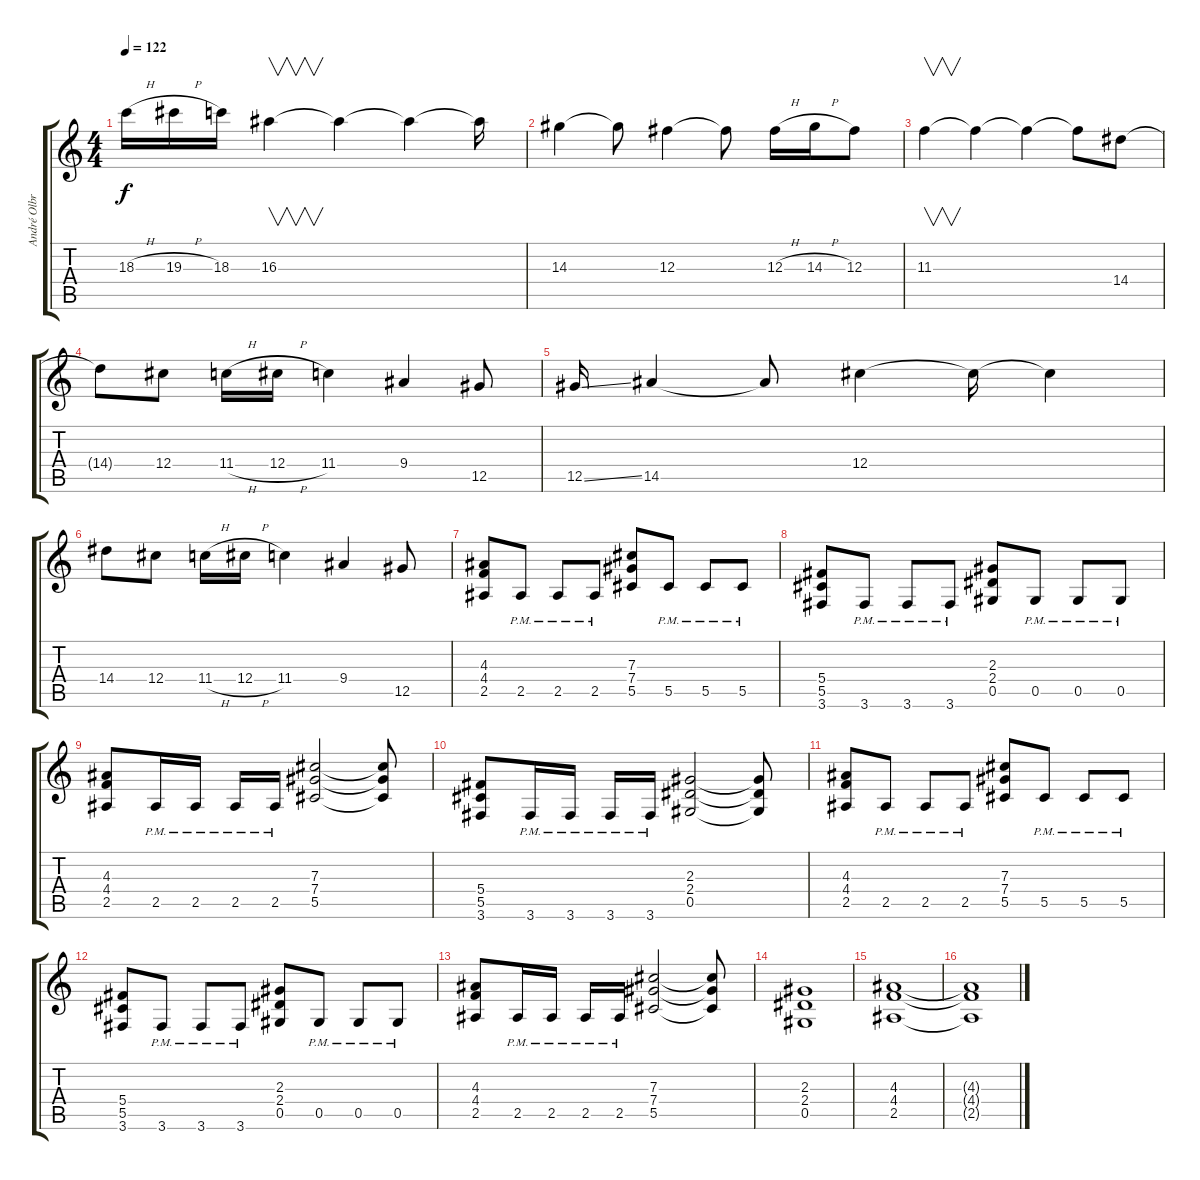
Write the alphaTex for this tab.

\track ("André Olbrich" "André Olbr") {instrument distortionguitar}
\staff {score tabs}
\tuning (Eb4 Bb3 Gb3 Db3 Ab2 Eb2) {hide}
\ts (4 4)
\tempo 122
\clef g2
\ks c
18.3{h}.16{dy f} 19.3{h}.16 18.3.16 16.3.4{v} 16.3{t}.4 16.3{t}.4 16.3{t}.16 |
14.3.4 14.3{t}.8 12.3.4 12.3{t}.8 12.3{h}.16 14.3{h}.16 12.3.8 |
11.3.4{v} 11.3{t}.4 11.3{t}.4 11.3{t}.8 14.4.8 |
14.4{t}.8 12.4.8 11.4{h}.16 12.4{h}.16 11.4.4 9.4.4 12.5.8 |
12.5{ss}.16 14.5.4 14.5{t}.8 12.4.4 12.4{t}.16 12.4{t}.4 |
14.4.8 12.4.8 11.4{h}.16 12.4{h}.16 11.4.4 9.4.4 12.5.8 |
(4.3 4.4 2.5).8 2.5{pm}.8 2.5{pm}.8 2.5{pm}.8 (7.3 7.4 5.5).8 5.5{pm}.8 5.5{pm}.8 5.5{pm}.8 |
(5.4 5.5 3.6).8 3.6{pm}.8 3.6{pm}.8 3.6{pm}.8 (2.3 2.4 0.5).8 0.5{pm}.8 0.5{pm}.8 0.5{pm}.8 |
(4.3 4.4 2.5).8 2.5{pm}.16 2.5{pm}.16 2.5{pm}.16 2.5{pm}.16 (7.3 7.4 5.5).2 (7.3{t} 7.4{t} 5.5{t}).8 |
(5.4 5.5 3.6).8 3.6{pm}.16 3.6{pm}.16 3.6{pm}.16 3.6{pm}.16 (2.3 2.4 0.5).2 (2.3{t} 2.4{t} 0.5{t}).8 |
(4.3 4.4 2.5).8 2.5{pm}.8 2.5{pm}.8 2.5{pm}.8 (7.3 7.4 5.5).8 5.5{pm}.8 5.5{pm}.8 5.5{pm}.8 |
(5.4 5.5 3.6).8 3.6{pm}.8 3.6{pm}.8 3.6{pm}.8 (2.3 2.4 0.5).8 0.5{pm}.8 0.5{pm}.8 0.5{pm}.8 |
(4.3 4.4 2.5).8 2.5{pm}.16 2.5{pm}.16 2.5{pm}.16 2.5{pm}.16 (7.3 7.4 5.5).2 (7.3{t} 7.4{t} 5.5{t}).8 |
(2.3 2.4 0.5).1 |
(4.3 4.4 2.5).1 |
(4.3{t} 4.4{t} 2.5{t}).1
